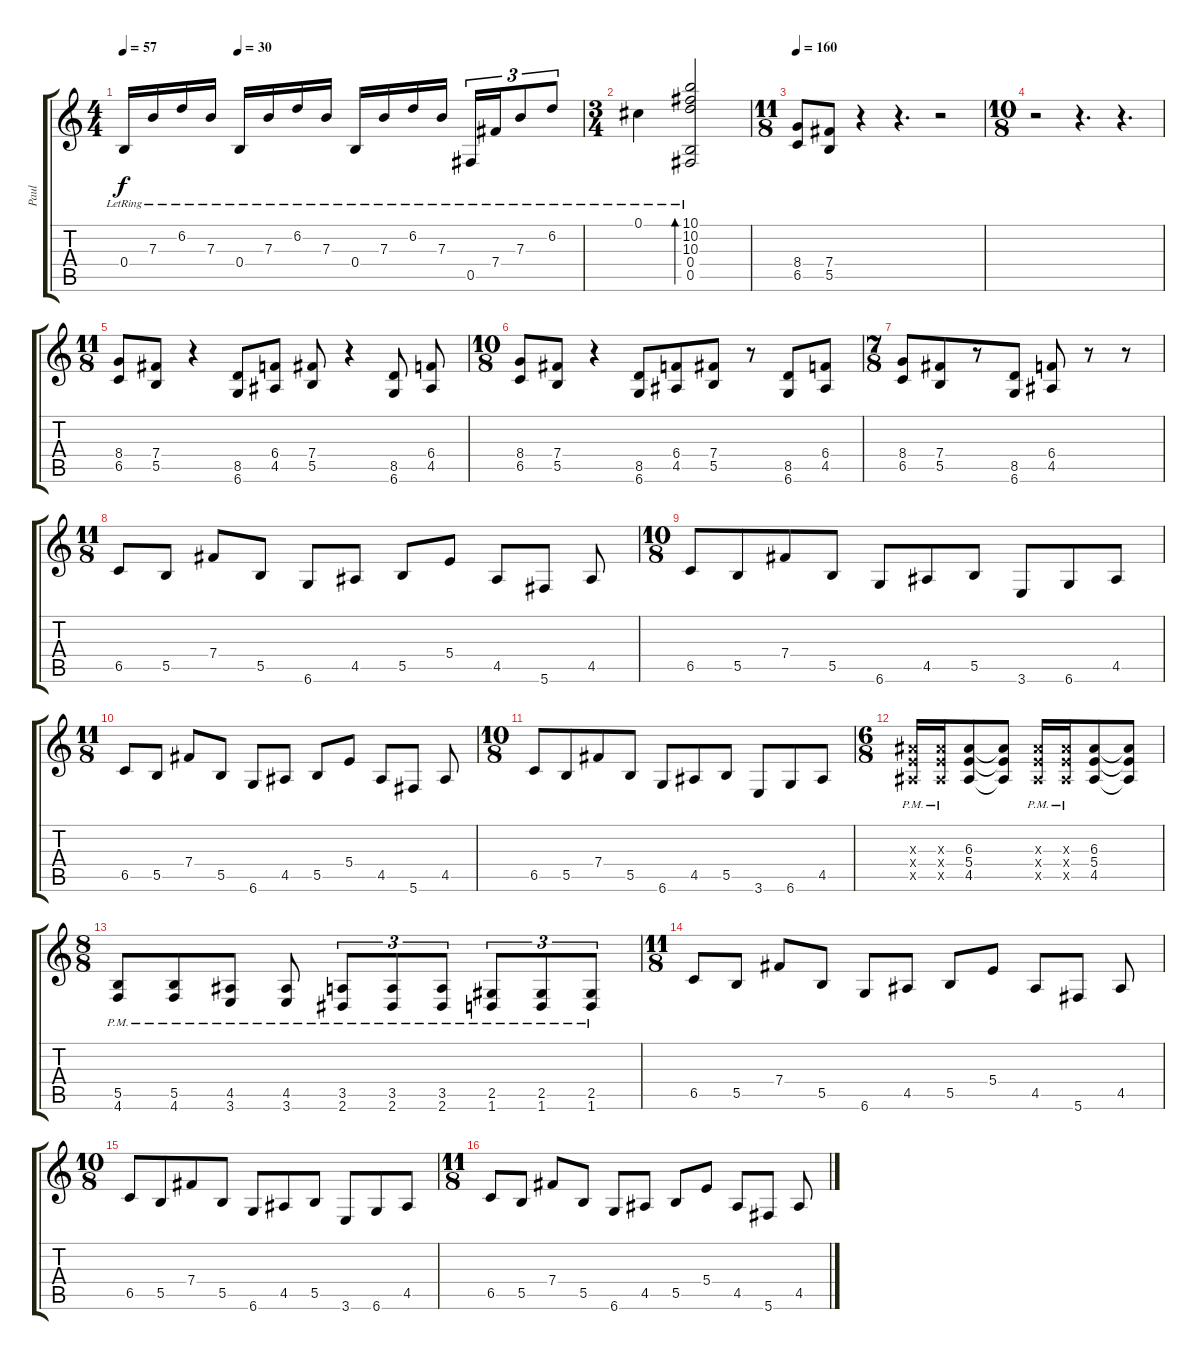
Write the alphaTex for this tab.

\track ("Paul" "Paul") {instrument distortionguitar}
\staff {score tabs}
\tuning (Db4 Ab3 E3 B2 Gb2 Db2) {hide}
\ts (4 4)
\tempo 57
\tempo (30 0.25)
\clef g2
\ks c
0.4{lr}.16{dy f} 7.3{lr}.16 6.2{lr}.16 7.3{lr}.16 0.4{lr}.16 7.3{lr}.16 6.2{lr}.16 7.3{lr}.16 0.4{lr}.16 7.3{lr}.16 6.2{lr}.16 7.3{lr}.16 0.5{lr}.16{tu (3 2)} 7.4{lr}.16{tu (3 2)} 7.3{lr}.8{tu (3 2)} 6.2{lr}.8{tu (3 2)} |
\ts (3 4)
0.1{lr}.4 (10.1{lr} 10.2{lr} 10.3{lr} 0.4{lr} 0.5{lr}).2{bd 120} |
\ts (11 8)
\tempo 160
(8.4 6.5).8{volume 12 instrument distortionguitar} (7.4 5.5).8 r.4 r.4{d} r.2 |
\ts (10 8)
r.2 r.4{d} r.4{d} |
\ts (11 8)
(8.4 6.5).8 (7.4 5.5).8 r.4 (8.5 6.6).8 (6.4 4.5).8 (7.4 5.5).8 r.4 (8.5 6.6).8 (6.4 4.5).8 |
\ts (10 8)
(8.4 6.5).8 (7.4 5.5).8 r.4 (8.5 6.6).8 (6.4 4.5).8 (7.4 5.5).8 r.8 (8.5 6.6).8 (6.4 4.5).8 |
\ts (7 8)
(8.4 6.5).8 (7.4 5.5).8 r.8 (8.5 6.6).8 (6.4 4.5).8 r.8 r.8 |
\ts (11 8)
6.5.8 5.5.8 7.4.8 5.5.8 6.6.8 4.5.8 5.5.8 5.4.8 4.5.8 5.6.8 4.5.8 |
\ts (10 8)
6.5.8 5.5.8 7.4.8 5.5.8 6.6.8 4.5.8 5.5.8 3.6.8 6.6.8 4.5.8 |
\ts (11 8)
6.5.8 5.5.8 7.4.8 5.5.8 6.6.8 4.5.8 5.5.8 5.4.8 4.5.8 5.6.8 4.5.8 |
\ts (10 8)
6.5.8 5.5.8 7.4.8 5.5.8 6.6.8 4.5.8 5.5.8 3.6.8 6.6.8 4.5.8 |
\ts (6 8)
(6.3{pm x} 5.4{pm x} 4.5{pm x}).16 (6.3{pm x} 5.4{pm x} 4.5{pm x}).16 (6.3 5.4 4.5).8 (6.3{t} 5.4{t} 4.5{t}).8 (6.3{pm x} 5.4{pm x} 4.5{pm x}).16 (6.3{pm x} 5.4{pm x} 4.5{pm x}).16 (6.3 5.4 4.5).8 (6.3{t} 5.4{t} 4.5{t}).8 |
\ts (8 8)
(5.5{pm} 4.6{pm}).8 (5.5{pm} 4.6{pm}).8 (4.5{pm} 3.6{pm}).8 (4.5{pm} 3.6{pm}).8 (3.5{pm} 2.6{pm}).8{tu (3 2)} (3.5{pm} 2.6{pm}).8{tu (3 2)} (3.5{pm} 2.6{pm}).8{tu (3 2)} (2.5{pm} 1.6{pm}).8{tu (3 2)} (2.5{pm} 1.6{pm}).8{tu (3 2)} (2.5{pm} 1.6{pm}).8{tu (3 2)} |
\ts (11 8)
6.5.8 5.5.8 7.4.8 5.5.8 6.6.8 4.5.8 5.5.8 5.4.8 4.5.8 5.6.8 4.5.8 |
\ts (10 8)
6.5.8 5.5.8 7.4.8 5.5.8 6.6.8 4.5.8 5.5.8 3.6.8 6.6.8 4.5.8 |
\ts (11 8)
6.5.8 5.5.8 7.4.8 5.5.8 6.6.8 4.5.8 5.5.8 5.4.8 4.5.8 5.6.8 4.5.8
